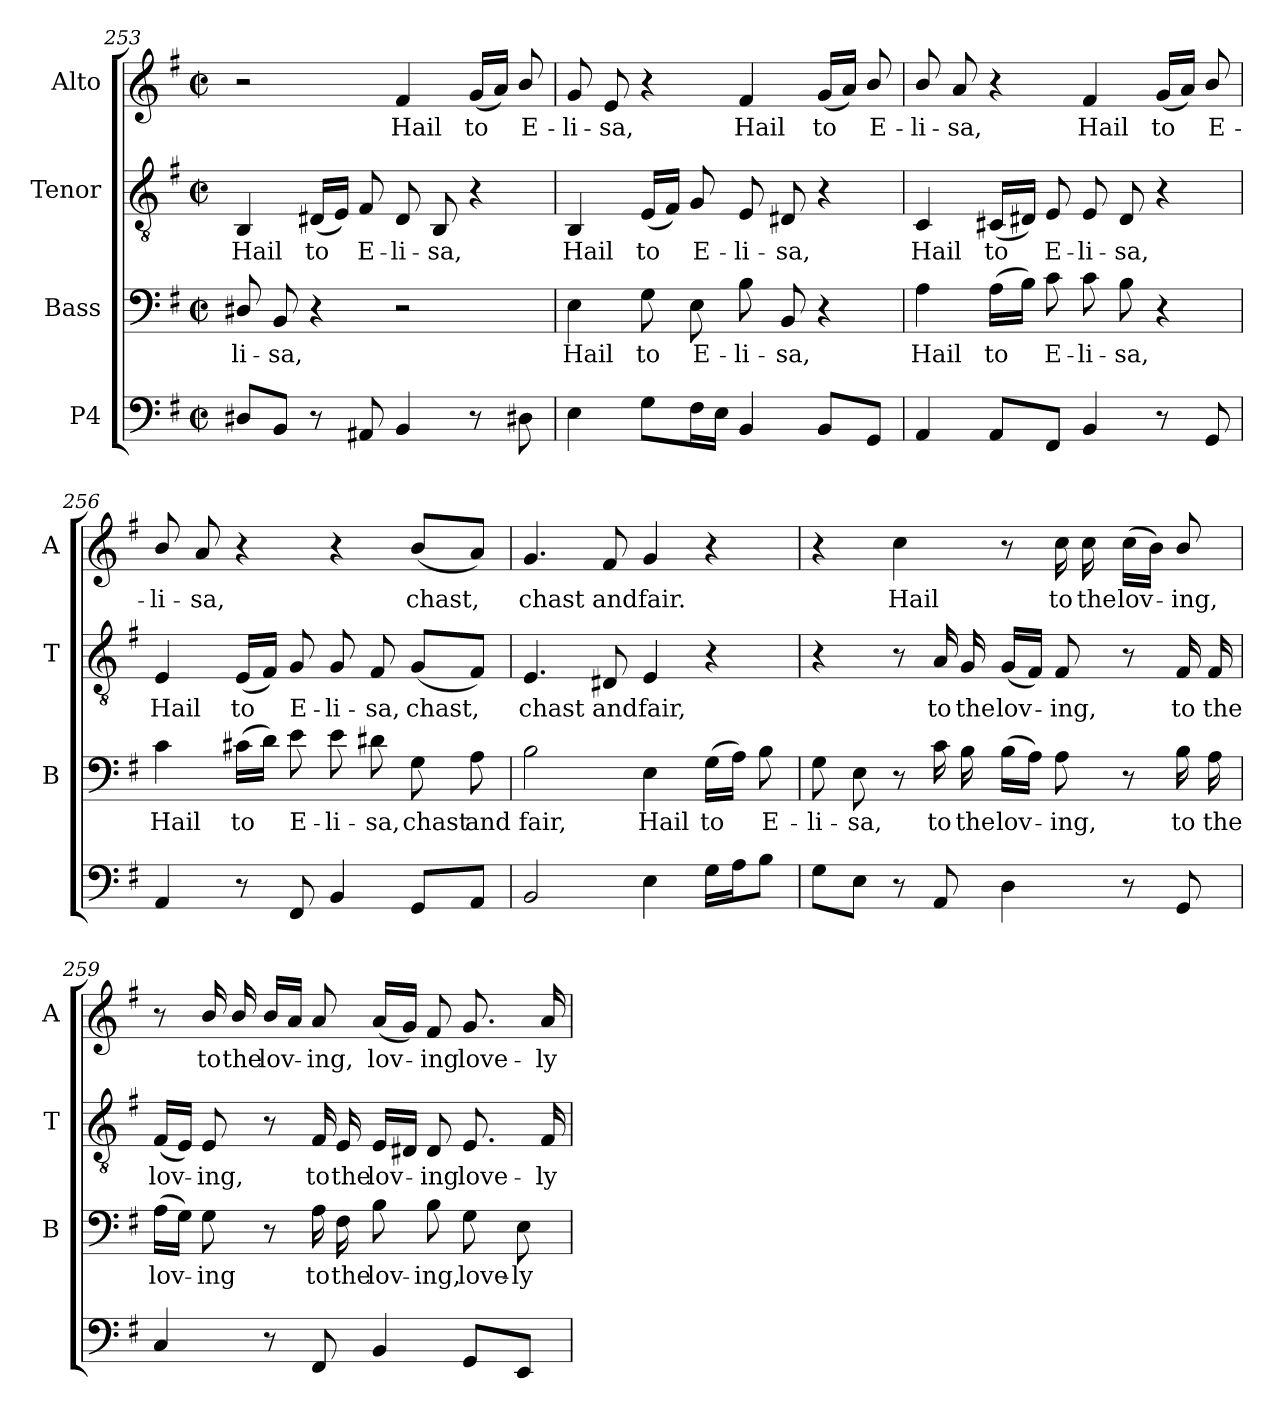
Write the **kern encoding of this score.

**kern	**kern	**text	**kern	**text	**kern	**text
*part4	*part3	*part3	*part2	*part2	*part1	*part1
*staff4	*staff3	*staff3	*staff2	*staff2	*staff1	*staff1
*I"P4	*I"Bass	*	*I"Tenor	*	*I"Alto	*
*	*I'B	*	*I'T	*	*I'A	*
!!LO:LB:g=z
*clefF4	*clefF4	*	*clefGv2	*	*clefG2	*
*k[f#]	*k[f#]	*	*k[f#]	*	*k[f#]	*
*e:	*e:	*	*e:	*	*e:	*
*M2/2	*M2/2	*	*M2/2	*	*M2/2	*
*met(c|)	*met(c|)	*	*met(c|)	*	*met(c|)	*
=253	=253	=253	=253	=253	=253	=253
!	!	!LO:LY:b:color=#000000	!	!	!	!
!	!	!	!	!LO:LY:b:color=#000000	!	!
8D#Xi/L	8D#Xi/	-li-	4BBi/	Hail	2r	.
!	!	!LO:LY:b:color=#000000	!	!	!	!
8BBi/J	8BBi/	-sa,	.	.	.	.
!	!	!	!	!LO:LY:b:color=#000000	!	!
8r	4r	.	(16D#Xi/LL	to	.	.
.	.	.	16Ei/JJ)	.	.	.
!	!	!	!	!LO:LY:b:color=#000000	!	!
8AA#Xi/	.	.	8F#i/	E-	.	.
!	!	!	!	!LO:LY:b:color=#000000	!	!
!	!	!	!	!	!	!LO:LY:b:color=#000000
4BBi/	2r	.	8D#i/	-li-	4f#i/	Hail
!	!	!	!	!LO:LY:b:color=#000000	!	!
.	.	.	8BBi/	-sa,	.	.
!	!	!	!	!	!	!LO:LY:b:color=#000000
8r	.	.	4r	.	(16gi/LL	to
.	.	.	.	.	16ai/JJ)	.
!	!	!	!	!	!	!LO:LY:b:color=#000000
8D#Xi\	.	.	.	.	8bi/	E-
=254	=254	=254	=254	=254	=254	=254
!	!	!LO:LY:b:color=#000000	!	!	!	!
!	!	!	!	!LO:LY:b:color=#000000	!	!
!	!	!	!	!	!	!LO:LY:b:color=#000000
4Ei\	4Ei\	Hail	4BBi/	Hail	8gi/	-li-
!	!	!	!	!	!	!LO:LY:b:color=#000000
.	.	.	.	.	8ei/	-sa,
!	!	!LO:LY:b:color=#000000	!	!	!	!
!	!	!	!	!LO:LY:b:color=#000000	!	!
8Gi\L	8Gi\	to	(16Ei/LL	to	4r	.
.	.	.	16F#i/JJ)	.	.	.
!	!	!LO:LY:b:color=#000000	!	!	!	!
!	!	!	!	!LO:LY:b:color=#000000	!	!
16F#i\L	8Ei\	E-	8Gi/	E-	.	.
16Ei\JJ	.	.	.	.	.	.
!	!	!LO:LY:b:color=#000000	!	!	!	!
!	!	!	!	!LO:LY:b:color=#000000	!	!
!	!	!	!	!	!	!LO:LY:b:color=#000000
4BBi/	8Bi\	-li-	8Ei/	-li-	4f#i/	Hail
!	!	!LO:LY:b:color=#000000	!	!	!	!
!	!	!	!	!LO:LY:b:color=#000000	!	!
.	8BBi/	-sa,	8D#Xi/	-sa,	.	.
!	!	!	!	!	!	!LO:LY:b:color=#000000
8BBi/L	4r	.	4r	.	(16gi/LL	to
.	.	.	.	.	16ai/JJ)	.
!	!	!	!	!	!	!LO:LY:b:color=#000000
8GGi/J	.	.	.	.	8bi/	E-
=255	=255	=255	=255	=255	=255	=255
!	!	!LO:LY:b:color=#000000	!	!	!	!
!	!	!	!	!LO:LY:b:color=#000000	!	!
!	!	!	!	!	!	!LO:LY:b:color=#000000
4AAi/	4Ai\	Hail	4Ci/	Hail	8bi/	-li-
!	!	!	!	!	!	!LO:LY:b:color=#000000
.	.	.	.	.	8ai/	-sa,
!	!	!LO:LY:b:color=#000000	!	!	!	!
!	!	!	!	!LO:LY:b:color=#000000	!	!
8AAi/L	(16Ai\LL	to	(16C#Xi/LL	to	4r	.
.	16Bi\JJ)	.	16D#Xi/JJ)	.	.	.
!	!	!LO:LY:b:color=#000000	!	!	!	!
!	!	!	!	!LO:LY:b:color=#000000	!	!
8FF#i/J	8ci\	E-	8Ei/	E-	.	.
!	!	!LO:LY:b:color=#000000	!	!	!	!
!	!	!	!	!LO:LY:b:color=#000000	!	!
!	!	!	!	!	!	!LO:LY:b:color=#000000
4BBi/	8ci\	-li-	8Ei/	-li-	4f#i/	Hail
!	!	!LO:LY:b:color=#000000	!	!	!	!
!	!	!	!	!LO:LY:b:color=#000000	!	!
.	8Bi\	-sa,	8D#i/	-sa,	.	.
!	!	!	!	!	!	!LO:LY:b:color=#000000
8r	4r	.	4r	.	(16gi/LL	to
.	.	.	.	.	16ai/JJ)	.
!	!	!	!	!	!	!LO:LY:b:color=#000000
8GGi/	.	.	.	.	8bi/	E-
!!LO:LB:g=z
=256	=256	=256	=256	=256	=256	=256
!	!	!LO:LY:b:color=#000000	!	!	!	!
!	!	!	!	!LO:LY:b:color=#000000	!	!
!	!	!	!	!	!	!LO:LY:b:color=#000000
4AAi/	4ci\	Hail	4Ei/	Hail	8bi/	-li-
!	!	!	!	!	!	!LO:LY:b:color=#000000
.	.	.	.	.	8ai/	-sa,
!	!	!LO:LY:b:color=#000000	!	!	!	!
!	!	!	!	!LO:LY:b:color=#000000	!	!
8r	(16c#Xi\LL	to	(16Ei/LL	to	4r	.
.	16di\JJ)	.	16F#i/JJ)	.	.	.
!	!	!LO:LY:b:color=#000000	!	!	!	!
!	!	!	!	!LO:LY:b:color=#000000	!	!
8FF#i/	8ei\	E-	8Gi/	E-	.	.
!	!	!LO:LY:b:color=#000000	!	!	!	!
!	!	!	!	!LO:LY:b:color=#000000	!	!
4BBi/	8ei\	-li-	8Gi/	-li-	4r	.
!	!	!LO:LY:b:color=#000000	!	!	!	!
!	!	!	!	!LO:LY:b:color=#000000	!	!
.	8d#Xi\	-sa,	8F#i/	-sa,	.	.
!	!	!LO:LY:b:color=#000000	!	!	!	!
!	!	!	!	!LO:LY:b:color=#000000	!	!
!	!	!	!	!	!	!LO:LY:b:color=#000000
8GGi/L	8Gi\	chast	(8Gi/L	chast,	(8bi/L	chast,
!	!	!LO:LY:b:color=#000000	!	!	!	!
8AAi/J	8Ai\	and	8F#i/J)	.	8ai/J)	.
=257	=257	=257	=257	=257	=257	=257
!	!	!LO:LY:b:color=#000000	!	!	!	!
!	!	!	!	!LO:LY:b:color=#000000	!	!
!	!	!	!	!	!	!LO:LY:b:color=#000000
2BBi/	2Bi\	fair,	4.Ei/	chast	4.gi/	chast
!	!	!	!	!LO:LY:b:color=#000000	!	!
!	!	!	!	!	!	!LO:LY:b:color=#000000
.	.	.	8D#Xi/	and	8f#i/	and
!	!	!LO:LY:b:color=#000000	!	!	!	!
!	!	!	!	!LO:LY:b:color=#000000	!	!
!	!	!	!	!	!	!LO:LY:b:color=#000000
4Ei\	4Ei\	Hail	4Ei/	fair,	4gi/	fair.
!	!	!LO:LY:b:color=#000000	!	!	!	!
16Gi\LL	(16Gi\LL	to	4r	.	4r	.
16Ai\J	16Ai\JJ)	.	.	.	.	.
!	!	!LO:LY:b:color=#000000	!	!	!	!
8Bi\J	8Bi\	E-	.	.	.	.
=258	=258	=258	=258	=258	=258	=258
!	!	!LO:LY:b:color=#000000	!	!	!	!
8Gi\L	8Gi\	-li-	4r	.	4r	.
!	!	!LO:LY:b:color=#000000	!	!	!	!
8Ei\J	8Ei\	-sa,	.	.	.	.
!	!	!	!	!	!	!LO:LY:b:color=#000000
8r	8r	.	8r	.	4cci\	Hail
!	!	!LO:LY:b:color=#000000	!	!	!	!
!	!	!	!	!LO:LY:b:color=#000000	!	!
8AAi/	16ci\	to	16Ai/	to	.	.
!	!	!LO:LY:b:color=#000000	!	!	!	!
!	!	!	!	!LO:LY:b:color=#000000	!	!
.	16Bi\	the	16Gi/	the	.	.
!	!	!LO:LY:b:color=#000000	!	!	!	!
!	!	!	!	!LO:LY:b:color=#000000	!	!
4Di\	(16Bi\LL	lov-	(16Gi/LL	lov-	8r	.
.	16Ai\JJ)	.	16F#i/JJ)	.	.	.
!	!	!LO:LY:b:color=#000000	!	!	!	!
!	!	!	!	!LO:LY:b:color=#000000	!	!
!	!	!	!	!	!	!LO:LY:b:color=#000000
.	8Ai\	-ing,	8F#i/	-ing,	16cci\	to
!	!	!	!	!	!	!LO:LY:b:color=#000000
.	.	.	.	.	16cci\	the
!	!	!	!	!	!	!LO:LY:b:color=#000000
8r	8r	.	8r	.	(16cci\LL	lov-
.	.	.	.	.	16bi\JJ)	.
!	!	!LO:LY:b:color=#000000	!	!	!	!
!	!	!	!	!LO:LY:b:color=#000000	!	!
!	!	!	!	!	!	!LO:LY:b:color=#000000
8GGi/	16Bi\	to	16F#i/	to	8bi/	-ing,
!	!	!LO:LY:b:color=#000000	!	!	!	!
!	!	!	!	!LO:LY:b:color=#000000	!	!
.	16Ai\	the	16F#i/	the	.	.
!!LO:PB:g=z
=259	=259	=259	=259	=259	=259	=259
!	!	!LO:LY:b:color=#000000	!	!	!	!
!	!	!	!	!LO:LY:b:color=#000000	!	!
4Ci/	(16Ai\LL	lov-	(16F#i/LL	lov-	8r	.
.	16Gi\JJ)	.	16Ei/JJ)	.	.	.
!	!	!LO:LY:b:color=#000000	!	!	!	!
!	!	!	!	!LO:LY:b:color=#000000	!	!
!	!	!	!	!	!	!LO:LY:b:color=#000000
.	8Gi\	-ing	8Ei/	-ing,	16bi/	to
!	!	!	!	!	!	!LO:LY:b:color=#000000
.	.	.	.	.	16bi/	the
!	!	!	!	!	!	!LO:LY:b:color=#000000
8r	8r	.	8r	.	16bi/LL	lov-
.	.	.	.	.	16ai/JJ	.
!	!	!LO:LY:b:color=#000000	!	!	!	!
!	!	!	!	!LO:LY:b:color=#000000	!	!
!	!	!	!	!	!	!LO:LY:b:color=#000000
8FF#i/	16Ai\	to	16F#i/	to	8ai/	-ing,
!	!	!LO:LY:b:color=#000000	!	!	!	!
!	!	!	!	!LO:LY:b:color=#000000	!	!
.	16F#i\	the	16Ei/	the	.	.
!	!	!LO:LY:b:color=#000000	!	!	!	!
!	!	!	!	!LO:LY:b:color=#000000	!	!
!	!	!	!	!	!	!LO:LY:b:color=#000000
4BBi/	8Bi\	lov-	16Ei/LL	lov-	(16ai/LL	lov-
.	.	.	16D#Xi/JJ	.	16gi/JJ)	.
!	!	!LO:LY:b:color=#000000	!	!	!	!
!	!	!	!	!LO:LY:b:color=#000000	!	!
!	!	!	!	!	!	!LO:LY:b:color=#000000
.	8Bi\	-ing,	8D#i/	-ing	8f#i/	-ing
!	!	!LO:LY:b:color=#000000	!	!	!	!
!	!	!	!	!LO:LY:b:color=#000000	!	!
!	!	!	!	!	!	!LO:LY:b:color=#000000
8GGi/L	8Gi\	love-	8.Ei/	love-	8.gi/	love-
!	!	!LO:LY:b:color=#000000	!	!	!	!
8EEi/J	8Ei\	-ly	.	.	.	.
!	!	!	!	!LO:LY:b:color=#000000	!	!
!	!	!	!	!	!	!LO:LY:b:color=#000000
.	.	.	16F#i/	-ly	16ai/	-ly
=	=	=	=	=	=	=
*-	*-	*-	*-	*-	*-	*-
